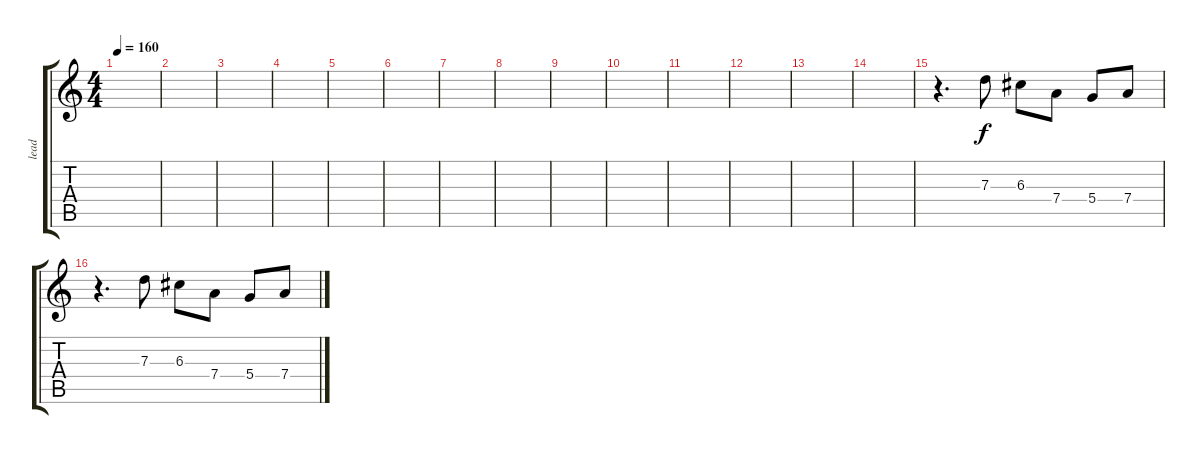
\track ("lead" "lead") {instrument distortionguitar}
\staff {score tabs}
\tuning (E4 B3 G3 D3 A2 E2) {hide}
\ts (4 4)
\tempo 160
\clef g2
\ks c
|
|
|
|
|
|
|
|
|
|
|
|
|
|
r.4{d} 7.3.8 6.3.8 7.4.8 5.4.8 7.4.8 |
r.4{d} 7.3.8 6.3.8 7.4.8 5.4.8 7.4.8
